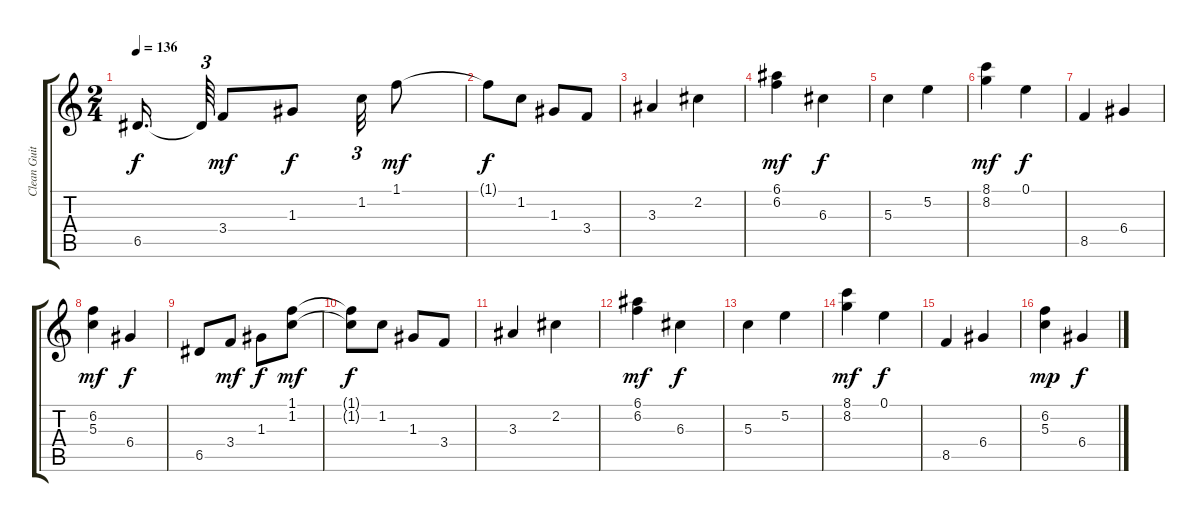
\track ("Clean Guitar" "Clean Guit") {instrument electricguitarjazz}
\staff {score tabs}
\tuning (E4 B3 G3 D3 A2 E2) {hide}
\ts (2 4)
\tempo 136
\clef g2
\ks c
6.5{t}.16{d dy f beam splitsecondary} 6.5{t}.64{tu (3 2)} 3.4.8{dy mf} 1.3.8{dy f} 1.2.32{tu (3 2)} 1.1.8{dy mf} |
1.1{t}.8{dy f} 1.2.8 1.3.8 3.4.8 |
3.3.4 2.2.4 |
(6.1 6.2).4{dy mf} 6.3.4{dy f} |
5.3.4 5.2.4 |
(8.1 8.2).4{dy mf} 0.1.4{dy f} |
8.5.4 6.4.4 |
(6.2 5.3).4{dy mf} 6.4.4{dy f} |
6.5.8 3.4.8{dy mf} 1.3.8{dy f} (1.1 1.2).8{dy mf} |
(1.1{t} 1.2{t}).8{dy f} 1.2.8 1.3.8 3.4.8 |
3.3.4 2.2.4 |
(6.1 6.2).4{dy mf} 6.3.4{dy f} |
5.3.4 5.2.4 |
(8.1 8.2).4{dy mf} 0.1.4{dy f} |
8.5.4 6.4.4 |
(6.2 5.3).4{dy mp} 6.4.4{dy f}
